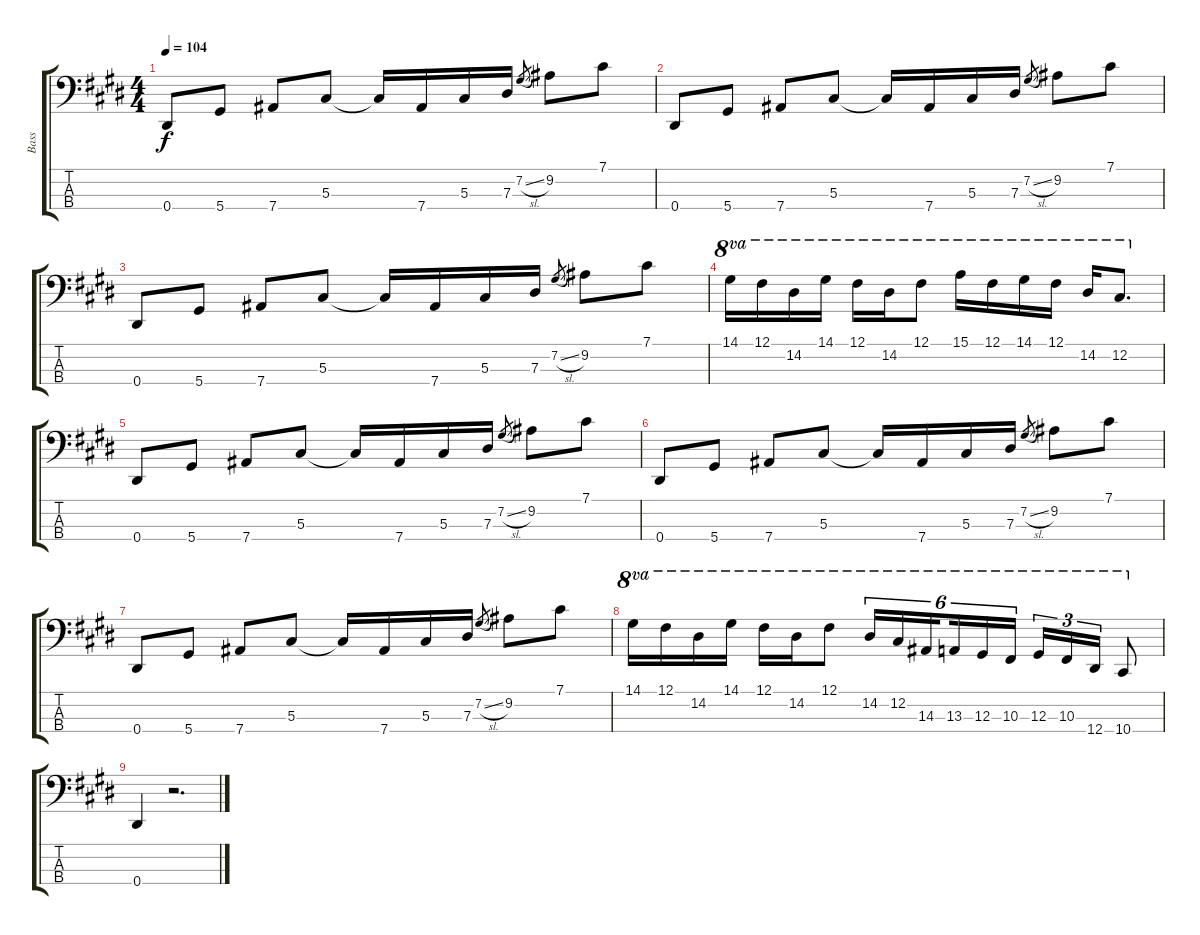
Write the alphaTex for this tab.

\track ("Bass" "Bass") {instrument electricbasspick}
\staff {score tabs}
\tuning (Gb2 Db2 Ab1 Eb1) {hide}
\ts (4 4)
\section ("" " ")
\tempo 104
\clef f4
\ks c#minor
0.4.8{dy f} 5.4.8 7.4.8 5.3.8 5.3{t}.16 7.4.16 5.3.16 7.3.16 7.2{sl}.8{gr} 9.2.8 7.1.8 |
0.4.8 5.4.8 7.4.8 5.3.8 5.3{t}.16 7.4.16 5.3.16 7.3.16 7.2{sl}.8{gr} 9.2.8 7.1.8 |
0.4.8 5.4.8 7.4.8 5.3.8 5.3{t}.16 7.4.16 5.3.16 7.3.16 7.2{sl}.8{gr} 9.2.8 7.1.8 |
14.1.16{ot 8va} 12.1.16{ot 8va} 14.2.16{ot 8va} 14.1.16{ot 8va} 12.1.16{ot 8va} 14.2.16{ot 8va} 12.1.8{ot 8va} 15.1.16{ot 8va} 12.1.16{ot 8va} 14.1.16{ot 8va} 12.1.16{ot 8va} 14.2.16{ot 8va} 12.2.8{d ot 8va} |
0.4.8 5.4.8 7.4.8 5.3.8 5.3{t}.16 7.4.16 5.3.16 7.3.16 7.2{sl}.8{gr} 9.2.8 7.1.8 |
0.4.8 5.4.8 7.4.8 5.3.8 5.3{t}.16 7.4.16 5.3.16 7.3.16 7.2{sl}.8{gr} 9.2.8 7.1.8 |
0.4.8 5.4.8 7.4.8 5.3.8 5.3{t}.16 7.4.16 5.3.16 7.3.16 7.2{sl}.8{gr} 9.2.8 7.1.8 |
14.1.16{ot 8va} 12.1.16{ot 8va} 14.2.16{ot 8va} 14.1.16{ot 8va} 12.1.16{ot 8va} 14.2.16{ot 8va} 12.1.8{ot 8va} 14.2.16{tu (6 4) ot 8va} 12.2.16{tu (6 4) ot 8va} 14.3.16{tu (6 4) ot 8va beam splitsecondary} 13.3.16{tu (6 4) ot 8va} 12.3.16{tu (6 4) ot 8va} 10.3.16{tu (6 4) ot 8va} 12.3.16{tu (3 2) ot 8va} 10.3.16{tu (3 2) ot 8va} 12.4.16{tu (3 2) ot 8va} 10.4.8{ot 8va} |
0.4.4 r.2{d}
